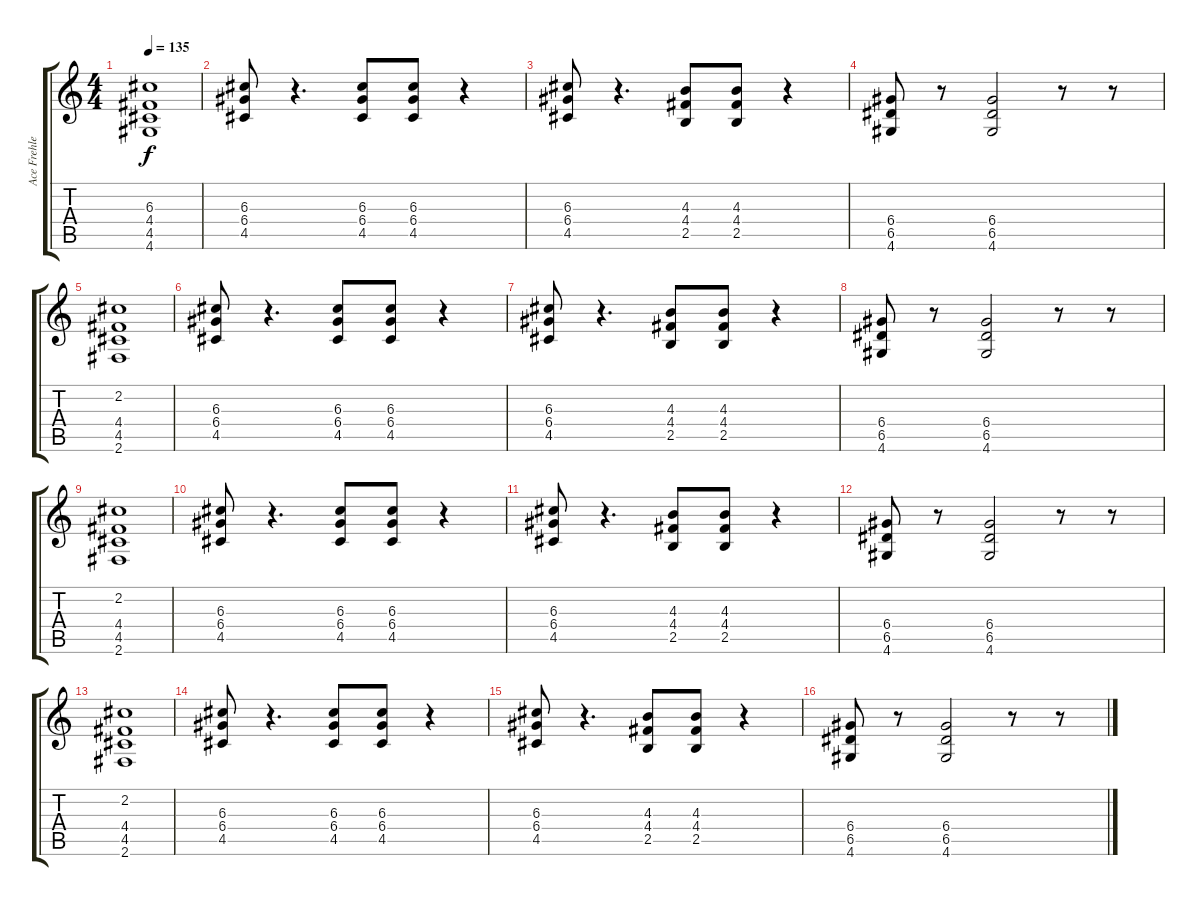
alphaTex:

\track ("Ace Frehley" "Ace Frehle") {instrument distortionguitar}
\staff {score tabs}
\tuning (E4 B3 G3 D3 A2 E2) {hide}
\ts (4 4)
\tempo 135
\clef g2
\ks c
(6.3 4.4 4.5 4.6).1{dy f} |
(6.3 6.4 4.5).8 r.4{d} (6.3 6.4 4.5).8 (6.3 6.4 4.5).8 r.4 |
(6.3 6.4 4.5).8 r.4{d} (4.3 4.4 2.5).8 (4.3 4.4 2.5).8 r.4 |
(6.4 6.5 4.6).8 r.8 (6.4 6.5 4.6).2 r.8 r.8 |
(2.2 4.4 4.5 2.6).1 |
(6.3 6.4 4.5).8 r.4{d} (6.3 6.4 4.5).8 (6.3 6.4 4.5).8 r.4 |
(6.3 6.4 4.5).8 r.4{d} (4.3 4.4 2.5).8 (4.3 4.4 2.5).8 r.4 |
(6.4 6.5 4.6).8 r.8 (6.4 6.5 4.6).2 r.8 r.8 |
(2.2 4.4 4.5 2.6).1 |
(6.3 6.4 4.5).8 r.4{d} (6.3 6.4 4.5).8 (6.3 6.4 4.5).8 r.4 |
(6.3 6.4 4.5).8 r.4{d} (4.3 4.4 2.5).8 (4.3 4.4 2.5).8 r.4 |
(6.4 6.5 4.6).8 r.8 (6.4 6.5 4.6).2 r.8 r.8 |
(2.2 4.4 4.5 2.6).1 |
(6.3 6.4 4.5).8 r.4{d} (6.3 6.4 4.5).8 (6.3 6.4 4.5).8 r.4 |
(6.3 6.4 4.5).8 r.4{d} (4.3 4.4 2.5).8 (4.3 4.4 2.5).8 r.4 |
(6.4 6.5 4.6).8 r.8 (6.4 6.5 4.6).2 r.8 r.8
